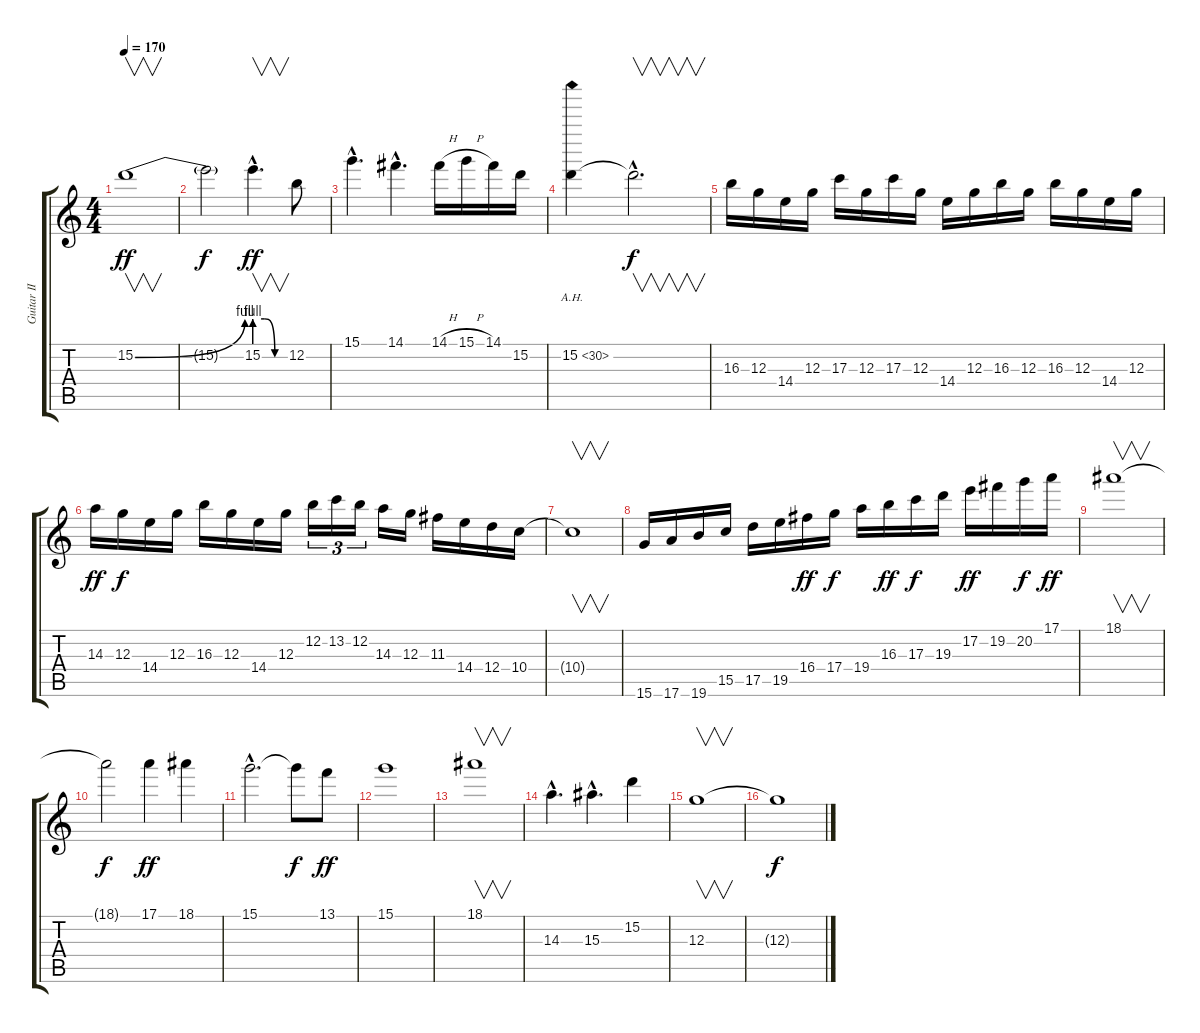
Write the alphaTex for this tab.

\track ("Guitar II" "Guitar II") {instrument distortionguitar}
\staff {score tabs}
\tuning (E4 B3 G3 D3 A2 E2) {hide}
\ts (4 4)
\tempo 170
\clef g2
\ks c
15.2{be (bend 0 0 60 4)}.1{v dy ff} |
15.2{t}.2{dy f} 15.2{be (custom 0 4 20 4 40 0 60 0) hac}.4{v d dy ff} 12.2.8 |
15.1{hac}.4{d} 14.1{hac}.4{d} 14.1{h}.16 15.1{h}.16 14.1.16 15.2.16 |
15.2{ah 15}.4 15.2{hac t}.2{v d dy f} |
16.3.16 12.3.16 14.4.16 12.3.16 17.3.16 12.3.16 17.3.16 12.3.16 14.4.16 12.3.16 16.3.16 12.3.16 16.3.16 12.3.16 14.4.16 12.3.16 |
14.3.16{dy ff} 12.3.16{dy f} 14.4.16 12.3.16 16.3.16 12.3.16 14.4.16 12.3.16 12.2.16{tu (3 2)} 13.2.16{tu (3 2)} 12.2.16{tu (3 2)} 14.3.16 12.3.16 11.3.16 14.4.16 12.4.16 10.4.16 |
10.4{t}.1{v} |
15.6.16 17.6.16 19.6.16 15.5.16 17.5.16 19.5.16 16.4.16{dy ff} 17.4.16{dy f} 19.4.16 16.3.16{dy ff} 17.3.16{dy f} 19.3.16 17.2.16{dy ff} 19.2.16 20.2.16{dy f} 17.1.16{dy ff} |
18.1.1{v} |
18.1{t}.2{dy f} 17.1.4{dy ff} 18.1.4 |
15.1{hac}.2{d} 15.1{t}.8{dy f} 13.1.8{dy ff} |
15.1.1 |
18.1.1{v} |
14.3{hac}.4{d} 15.3{hac}.4{d} 15.2.4 |
12.3.1{v} |
12.3{t}.1{dy f}
